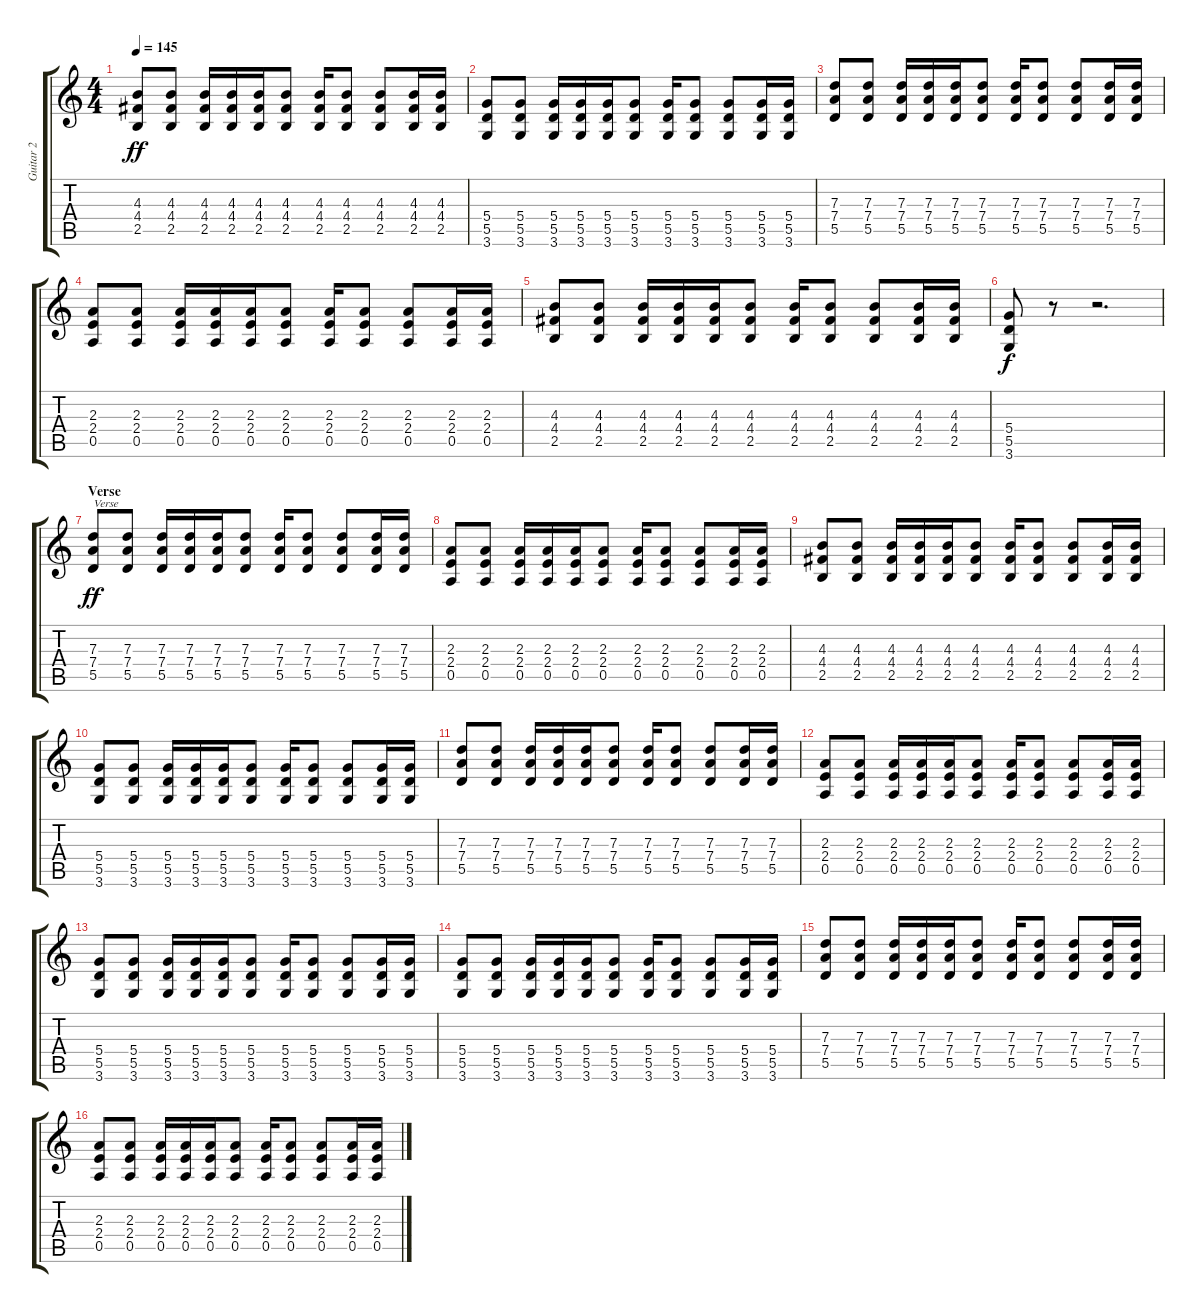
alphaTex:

\track ("Guitar 2" "Guitar 2") {instrument distortionguitar}
\staff {score tabs}
\tuning (E4 B3 G3 D3 A2 E2) {hide}
\ts (4 4)
\tempo 145
\clef g2
\ks c
(4.3 4.4 2.5).8{dy ff} (4.3 4.4 2.5).8 (4.3 4.4 2.5).16 (4.3 4.4 2.5).16 (4.3 4.4 2.5).16 (4.3 4.4 2.5).8 (4.3 4.4 2.5).16 (4.3 4.4 2.5).8 (4.3 4.4 2.5).8 (4.3 4.4 2.5).16 (4.3 4.4 2.5).16 |
(5.4 5.5 3.6).8 (5.4 5.5 3.6).8 (5.4 5.5 3.6).16 (5.4 5.5 3.6).16 (5.4 5.5 3.6).16 (5.4 5.5 3.6).8 (5.4 5.5 3.6).16 (5.4 5.5 3.6).8 (5.4 5.5 3.6).8 (5.4 5.5 3.6).16 (5.4 5.5 3.6).16 |
(7.3 7.4 5.5).8 (7.3 7.4 5.5).8 (7.3 7.4 5.5).16 (7.3 7.4 5.5).16 (7.3 7.4 5.5).16 (7.3 7.4 5.5).8 (7.3 7.4 5.5).16 (7.3 7.4 5.5).8 (7.3 7.4 5.5).8 (7.3 7.4 5.5).16 (7.3 7.4 5.5).16 |
(2.3 2.4 0.5).8 (2.3 2.4 0.5).8 (2.3 2.4 0.5).16 (2.3 2.4 0.5).16 (2.3 2.4 0.5).16 (2.3 2.4 0.5).8 (2.3 2.4 0.5).16 (2.3 2.4 0.5).8 (2.3 2.4 0.5).8 (2.3 2.4 0.5).16 (2.3 2.4 0.5).16 |
(4.3 4.4 2.5).8 (4.3 4.4 2.5).8 (4.3 4.4 2.5).16 (4.3 4.4 2.5).16 (4.3 4.4 2.5).16 (4.3 4.4 2.5).8 (4.3 4.4 2.5).16 (4.3 4.4 2.5).8 (4.3 4.4 2.5).8 (4.3 4.4 2.5).16 (4.3 4.4 2.5).16 |
(5.4 5.5 3.6).8{dy f} r.8 r.2{d} |
\section ("" "Verse")
(7.3 7.4 5.5).8{txt "Verse" dy ff} (7.3 7.4 5.5).8 (7.3 7.4 5.5).16 (7.3 7.4 5.5).16 (7.3 7.4 5.5).16 (7.3 7.4 5.5).8 (7.3 7.4 5.5).16 (7.3 7.4 5.5).8 (7.3 7.4 5.5).8 (7.3 7.4 5.5).16 (7.3 7.4 5.5).16 |
(2.3 2.4 0.5).8 (2.3 2.4 0.5).8 (2.3 2.4 0.5).16 (2.3 2.4 0.5).16 (2.3 2.4 0.5).16 (2.3 2.4 0.5).8 (2.3 2.4 0.5).16 (2.3 2.4 0.5).8 (2.3 2.4 0.5).8 (2.3 2.4 0.5).16 (2.3 2.4 0.5).16 |
(4.3 4.4 2.5).8 (4.3 4.4 2.5).8 (4.3 4.4 2.5).16 (4.3 4.4 2.5).16 (4.3 4.4 2.5).16 (4.3 4.4 2.5).8 (4.3 4.4 2.5).16 (4.3 4.4 2.5).8 (4.3 4.4 2.5).8 (4.3 4.4 2.5).16 (4.3 4.4 2.5).16 |
(5.4 5.5 3.6).8 (5.4 5.5 3.6).8 (5.4 5.5 3.6).16 (5.4 5.5 3.6).16 (5.4 5.5 3.6).16 (5.4 5.5 3.6).8 (5.4 5.5 3.6).16 (5.4 5.5 3.6).8 (5.4 5.5 3.6).8 (5.4 5.5 3.6).16 (5.4 5.5 3.6).16 |
(7.3 7.4 5.5).8 (7.3 7.4 5.5).8 (7.3 7.4 5.5).16 (7.3 7.4 5.5).16 (7.3 7.4 5.5).16 (7.3 7.4 5.5).8 (7.3 7.4 5.5).16 (7.3 7.4 5.5).8 (7.3 7.4 5.5).8 (7.3 7.4 5.5).16 (7.3 7.4 5.5).16 |
(2.3 2.4 0.5).8 (2.3 2.4 0.5).8 (2.3 2.4 0.5).16 (2.3 2.4 0.5).16 (2.3 2.4 0.5).16 (2.3 2.4 0.5).8 (2.3 2.4 0.5).16 (2.3 2.4 0.5).8 (2.3 2.4 0.5).8 (2.3 2.4 0.5).16 (2.3 2.4 0.5).16 |
(5.4 5.5 3.6).8 (5.4 5.5 3.6).8 (5.4 5.5 3.6).16 (5.4 5.5 3.6).16 (5.4 5.5 3.6).16 (5.4 5.5 3.6).8 (5.4 5.5 3.6).16 (5.4 5.5 3.6).8 (5.4 5.5 3.6).8 (5.4 5.5 3.6).16 (5.4 5.5 3.6).16 |
(5.4 5.5 3.6).8 (5.4 5.5 3.6).8 (5.4 5.5 3.6).16 (5.4 5.5 3.6).16 (5.4 5.5 3.6).16 (5.4 5.5 3.6).8 (5.4 5.5 3.6).16 (5.4 5.5 3.6).8 (5.4 5.5 3.6).8 (5.4 5.5 3.6).16 (5.4 5.5 3.6).16 |
(7.3 7.4 5.5).8 (7.3 7.4 5.5).8 (7.3 7.4 5.5).16 (7.3 7.4 5.5).16 (7.3 7.4 5.5).16 (7.3 7.4 5.5).8 (7.3 7.4 5.5).16 (7.3 7.4 5.5).8 (7.3 7.4 5.5).8 (7.3 7.4 5.5).16 (7.3 7.4 5.5).16 |
(2.3 2.4 0.5).8 (2.3 2.4 0.5).8 (2.3 2.4 0.5).16 (2.3 2.4 0.5).16 (2.3 2.4 0.5).16 (2.3 2.4 0.5).8 (2.3 2.4 0.5).16 (2.3 2.4 0.5).8 (2.3 2.4 0.5).8 (2.3 2.4 0.5).16 (2.3 2.4 0.5).16
